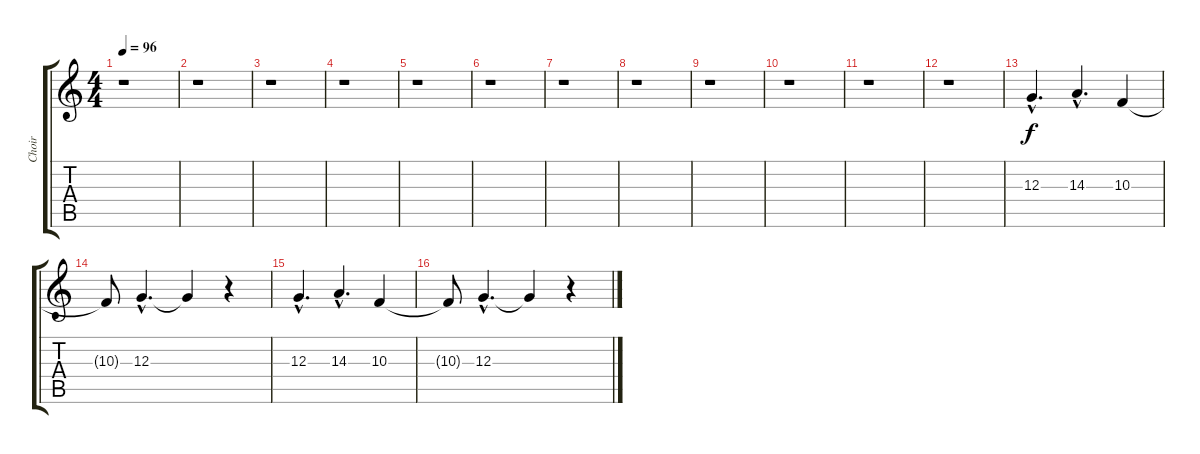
\track ("Choir" "Choir") {instrument choiraahs}
\staff {score tabs}
\tuning (E4 B3 G3 D3 A2 E2) {hide}
\ts (4 4)
\tempo 96
\clef g2
\ks c
r.1{dy f} |
r.1 |
r.1 |
r.1 |
r.1 |
r.1 |
r.1 |
r.1 |
r.1 |
r.1 |
r.1 |
r.1 |
12.3{hac}.4{d} 14.3{hac}.4{d} 10.3.4 |
10.3{t}.8 12.3{hac}.4{d} 12.3{t}.4 r.4 |
12.3{hac}.4{d} 14.3{hac}.4{d} 10.3.4 |
10.3{t}.8 12.3{hac}.4{d} 12.3{t}.4 r.4
